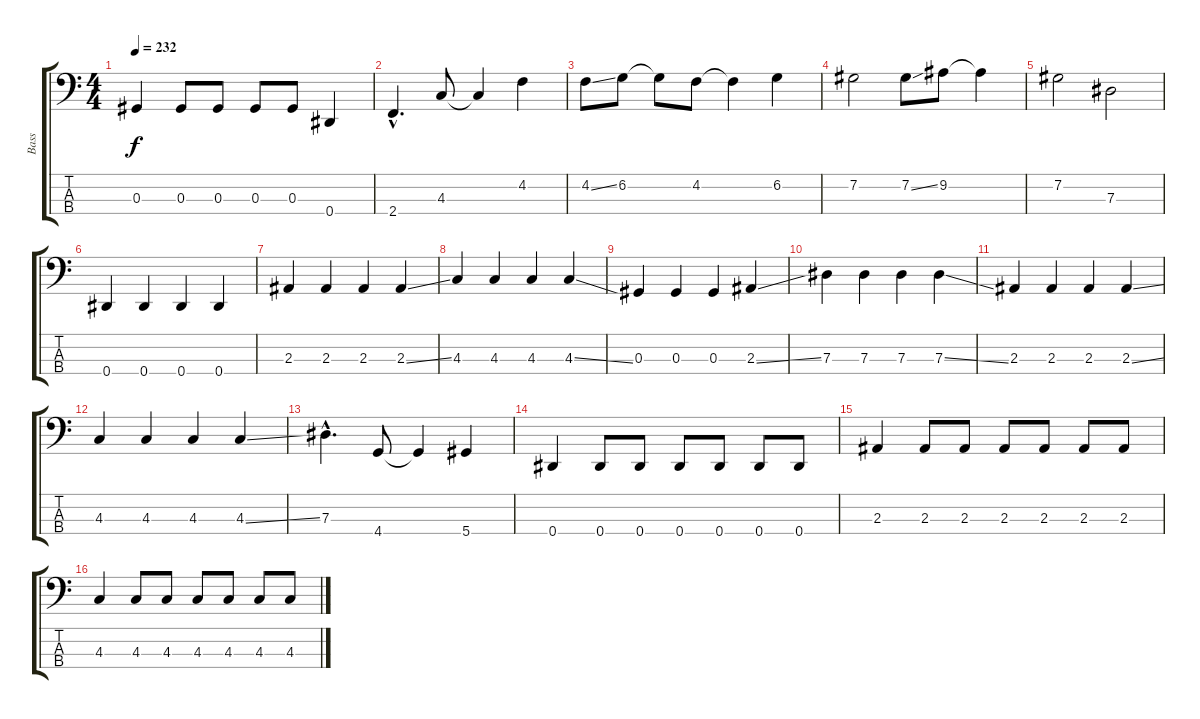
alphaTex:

\track ("Bass" "Bass") {instrument electricbasspick}
\staff {score tabs}
\tuning (Gb2 Db2 Ab1 Eb1) {hide}
\ts (4 4)
\tempo 232
\clef f4
\ks c
0.3.4{dy f} 0.3.8 0.3.8 0.3.8 0.3.8 0.4.4 |
2.4{hac}.4{d} 4.3.8 4.3{t}.4 4.2.4 |
4.2{ss}.8 6.2.8 6.2{t}.8 4.2.8 4.2{t}.4 6.2.4 |
7.2.2 7.2{ss}.8 9.2.8 9.2{t}.4 |
7.2.2 7.3.2 |
0.4.4 0.4.4 0.4.4 0.4.4 |
2.3.4 2.3.4 2.3.4 2.3{ss}.4 |
4.3.4 4.3.4 4.3.4 4.3{ss}.4 |
0.3.4 0.3.4 0.3.4 2.3{ss}.4 |
7.3.4 7.3.4 7.3.4 7.3{ss}.4 |
2.3.4 2.3.4 2.3.4 2.3{ss}.4 |
4.3.4 4.3.4 4.3.4 4.3{ss}.4 |
7.3{hac}.4{d} 4.4.8 4.4{t}.4 5.4.4 |
0.4.4 0.4.8 0.4.8 0.4.8 0.4.8 0.4.8 0.4.8 |
2.3.4 2.3.8 2.3.8 2.3.8 2.3.8 2.3.8 2.3.8 |
4.3.4 4.3.8 4.3.8 4.3.8 4.3.8 4.3.8 4.3.8
